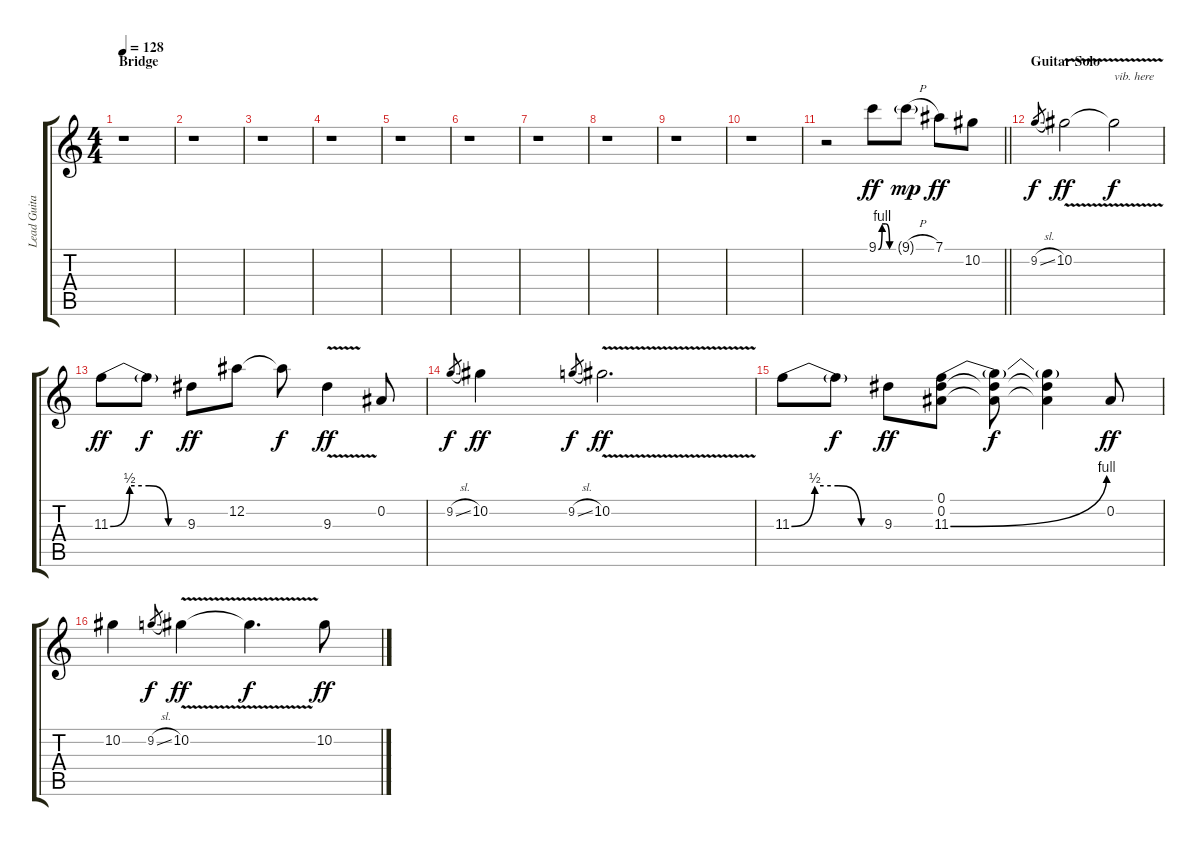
\track ("Lead Guitar (Slash)" "Lead Guita") {instrument overdrivenguitar}
\staff {score tabs}
\tuning (Eb4 Bb3 Gb3 Db3 Ab2 Eb2) {hide}
\ts (4 4)
\section ("" "Bridge")
\tempo 128
\clef g2
\ks c
r.1{dy ff} |
r.1 |
r.1 |
r.1 |
r.1 |
r.1 |
r.1 |
r.1 |
r.1 |
r.1 |
\barLineRight lightlight
r.2 9.1{be (custom 0 0 15 4 30 4 45 0 60 0)}.8 9.1{h g}.8{dy mp} 7.1.8{dy ff} 10.2.8 |
\section ("" "Guitar Solo")
9.2{sl}.8{gr dy f} 10.2{v}.2{dy ff} 10.2{t}.2{txt "vib. here" dy f} |
11.3{be (custom 0 0 15 2 30 2 45 0 60 0)}.8{dy ff} 11.3{t}.8{dy f} 9.3.8{dy ff} 12.2.8 12.2{t}.8{dy f} 9.3{v}.4{dy ff} 0.2.8 |
9.2{sl}.8{gr dy f} 10.2.4{dy ff} 9.2{sl}.8{gr dy f} 10.2{v}.2{d dy ff} |
11.3{be (custom 0 0 15 2 30 2 45 0 60 0)}.8 11.3{t}.8{dy f} 9.3.8{dy ff} (0.1 0.2 11.3{be (bend 0 0 60 4)}).8 (0.1{t} 0.2{t} 11.3{t}).8{dy f} (0.1{t} 0.2{t} 11.3{t}).4 0.2.8{dy ff} |
10.2.4 9.2{sl}.8{gr dy f} 10.2{v}.4{dy ff} 10.2{t}.4{d dy f} 10.2.8{dy ff}
